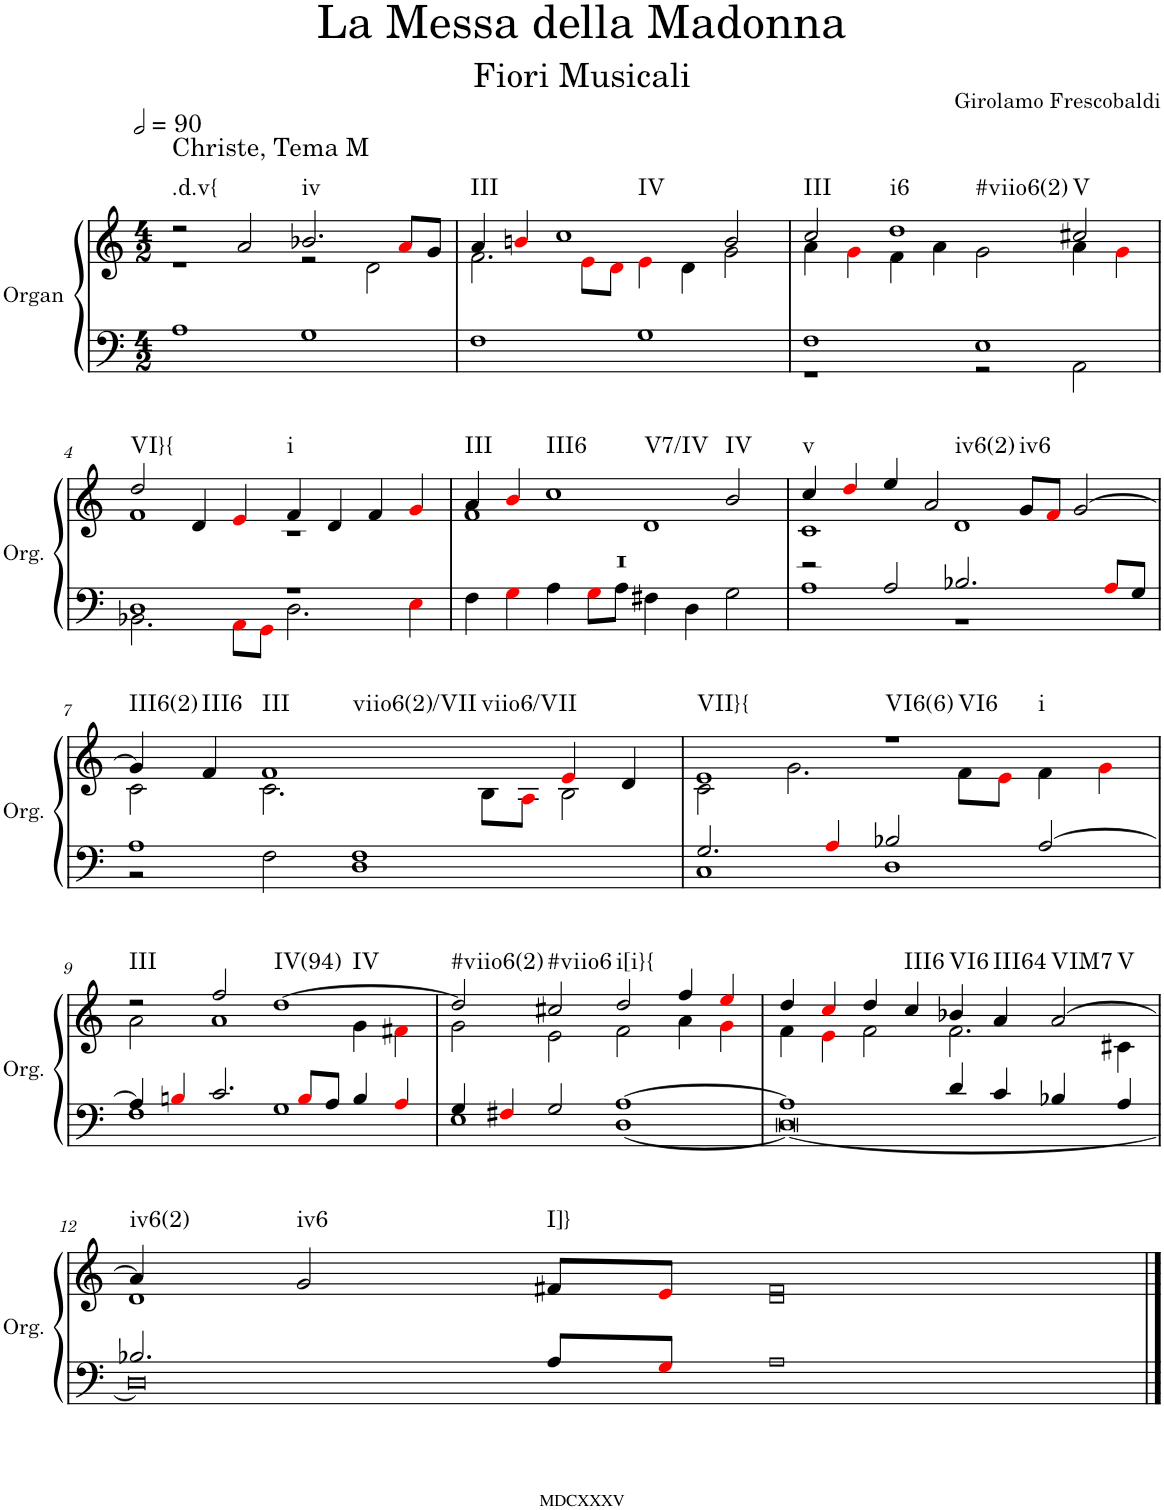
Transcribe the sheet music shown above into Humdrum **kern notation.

**kern	**kern	**harte	**kern
*part2	*part2	*part2	*part1
*staff3	*staff2	*	*staff1
*I"Organ	*	*	*I"Voice
*I'Org.	*	*	*I'Vo.
*clefF4	*clefG2	*	*clefGv2
*k[]	*k[]	*	*k[]
*M4/2	*M4/2	*	*M4/2
*MM180	*MM180	*	*MM180
=1	=1	=1	=1
*	*^	*	*
!	!LO:TX:a:t=Christe, Tema M	!	!LO:H:kt=.d.v{	!
1A	2r	1r	N	0r
.	2a/	.	.	.
!	!	!	!LO:H:kt=iv	!
1G	2.b-X/	2r	N	.
.	.	2d\	.	.
.	8ai/L	.	.	.
.	8g/J	.	.	.
=2	=2	=2	=2	=2
!	!	!	!LO:H:kt=III	!
1F	4a/	2.f\	N	0r
.	4bni/	.	.	.
!	!	!	!LO:H:kt=IV	!
.	1cc	.	N	.
.	.	8ei\L	.	.
.	.	8di\J	.	.
1G	.	4ei\	.	.
.	.	4d\	.	.
.	2b/	2g\	.	.
=3	=3	=3	=3	=3
*^	*	*	*	*
!	!	!	!	!LO:H:kt=III	!
1F	1r	2cc/	4a\	N	0r
.	.	.	4gi\	.	.
!	!	!	!	!LO:H:n=1:kt=i6	!
!	!	!	!	!LO:H:n=2:kt=#viio6(2)	!
.	.	1dd	4f\	N N	.
.	.	.	4a\	.	.
1E	2r	.	2g\	.	.
!	!	!	!	!LO:H:kt=V	!
.	2AA\	2cc#X/	4a\	N	.
.	.	.	4gi\	.	.
!!LO:LB:g=z
=4	=4	=4	=4	=4	=4
!	!	!	!	!LO:H:kt=VI}{	!
1D	2.BB-X\	2dd/	1f	N	0r
.	.	4d/	.	.	.
.	8AAi\L	4ei/	.	.	.
.	8GGi\J	.	.	.	.
!	!	!	!	!LO:H:kt=i	!
1r	2.D\	4f/	1r	N	.
.	.	4d/	.	.	.
.	.	4f/	.	.	.
.	4Ei\	4gi/	.	.	.
=5	=5	=5	=5	=5	=5
!	!	!	!	!LO:H:kt=III	!
0r	4F\	4a/	1f	N	0r
.	4Gi\	4bi/	.	.	.
!	!	!	!	!LO:H:n=1:kt=III6	!
!	!	!	!	!LO:H:n=2:kt=V7/IV	!
.	4A\	1cc	.	N N	.
.	8Gi\L	.	.	.	.
.	8A\J	.	.	.	.
.	4F#X\	.	1d	.	.
.	4D\	.	.	.	.
!	!	!	!	!LO:H:kt=IV	!
.	2G\	2b/	.	N	.
=6	=6	=6	=6	=6	=6
!	!	!	!	!LO:H:kt=v	!
2r	1A	4cc/	1c	N	0r
.	.	4ddi/	.	.	.
2A/	.	4ee/	.	.	.
!	!	!	!	!LO:H:kt=iv6(2)	!
.	.	2a/	.	N	.
2.B-X/	1r	.	1d	.	.
!	!	!	!	!LO:H:kt=iv6	!
.	.	8g/L	.	N	.
.	.	8fi/J	.	.	.
.	.	[2g/	.	.	.
8Ai/L	.	.	.	.	.
8G/J	.	.	.	.	.
!!LO:LB:g=z
=7	=7	=7	=7	=7	=7
!	!	!	!	!LO:H:kt=III6(2)	!
1A	2r	4g/]	2c\	N	0r
!	!	!	!	!LO:H:kt=III6	!
.	.	4f/	.	N	.
!	!	!	!	!LO:H:n=1:kt=III	!
!	!	!	!	!LO:H:n=2:kt=viio6(2)/VII	!
!	!	!	!	!LO:H:n=3:kt=viio6/VII	!
.	2F\	1f	2.c\	N N N	.
1F	1D	.	.	.	.
.	.	.	8B\L	.	.
.	.	.	8Ai\J	.	.
.	.	4ei/	2B\	.	.
.	.	4d/	.	.	.
=8	=8	=8	=8	=8	=8
!	!	!	!	!LO:H:kt=VII}{	!
2.G/	1C	1e	2c\	N	0r
.	.	.	2.g\	.	.
4Ai/	.	.	.	.	.
!	!	!	!	!LO:H:n=1:kt=VI6(6)	!
!	!	!	!	!LO:H:n=2:kt=VI6	!
!	!	!	!	!LO:H:n=3:kt=i	!
2B-X/	1D	1r	.	N N N	.
.	.	.	8f\L	.	.
.	.	.	8ei\J	.	.
[2A/	.	.	4f\	.	.
.	.	.	4gi\	.	.
!!LO:LB:g=z
=9	=9	=9	=9	=9	=9
!	!	!	!	!LO:H:kt=III	!
4A/]	1F	2r	2a\	N	0r
4Bni/	.	.	.	.	.
2.c/	.	2ff/	1a	.	.
!	!	!	!	!LO:H:n=1:kt=IV(94)	!
!	!	!	!	!LO:H:n=2:kt=IV	!
.	1G	[1dd	.	N N	.
8Bi/L	.	.	.	.	.
8A/J	.	.	.	.	.
4B/	.	.	4g\	.	.
4Ai/	.	.	4f#Xi\	.	.
=10	=10	=10	=10	=10	=10
!	!	!	!	!LO:H:kt=#viio6(2)	!
4G/	1E	2dd/]	2g\	N	0r
4F#Xi/	.	.	.	.	.
!	!	!	!	!LO:H:kt=#viio6	!
2G/	.	2cc#X/	2e\	N	.
!	!	!	!	!LO:H:kt=i[i}{	!
[1A	[1D	2dd/	2f\	N	.
.	.	4ff/	4a\	.	.
.	.	4eei/	4gi\	.	.
=11	=11	=11	=11	=11	=11
1A]	0D_	4dd/	4f\	.	0r
.	.	4cci/	4ei\	.	.
.	.	4dd/	2f\	.	.
!	!	!	!	!LO:H:kt=III6	!
.	.	4cc/	.	N	.
!	!	!	!	!LO:H:kt=VI6	!
4d/	.	4b-X/	2.f\	N	.
!	!	!	!	!LO:H:kt=III64	!
4c/	.	4a/	.	N	.
!	!	!	!	!LO:H:n=1:kt=VIM7	!
!	!	!	!	!LO:H:n=2:kt=V	!
4B-X/	.	[2a/	.	N N	.
4A/	.	.	4c#X\	.	.
!!LO:LB:g=z
=12	=12	=12	=12	=12	=12
!	!	!	!	!LO:H:kt=iv6(2)	!
2.B-X/	0D]	4a/]	1d	N	0r
!	!	!	!	!LO:H:kt=iv6	!
.	.	2g/	.	N	.
!	!	!	!	!LO:H:kt=I]}	!
8A/L	.	8f#X/L	.	N	.
8Gi/J	.	8ei/J	.	.	.
1A	.	1f#	1d	.	.
*v	*v	*	*	*	*
*	*v	*v	*	*
==	==	==	==
*-	*-	*-	*-
